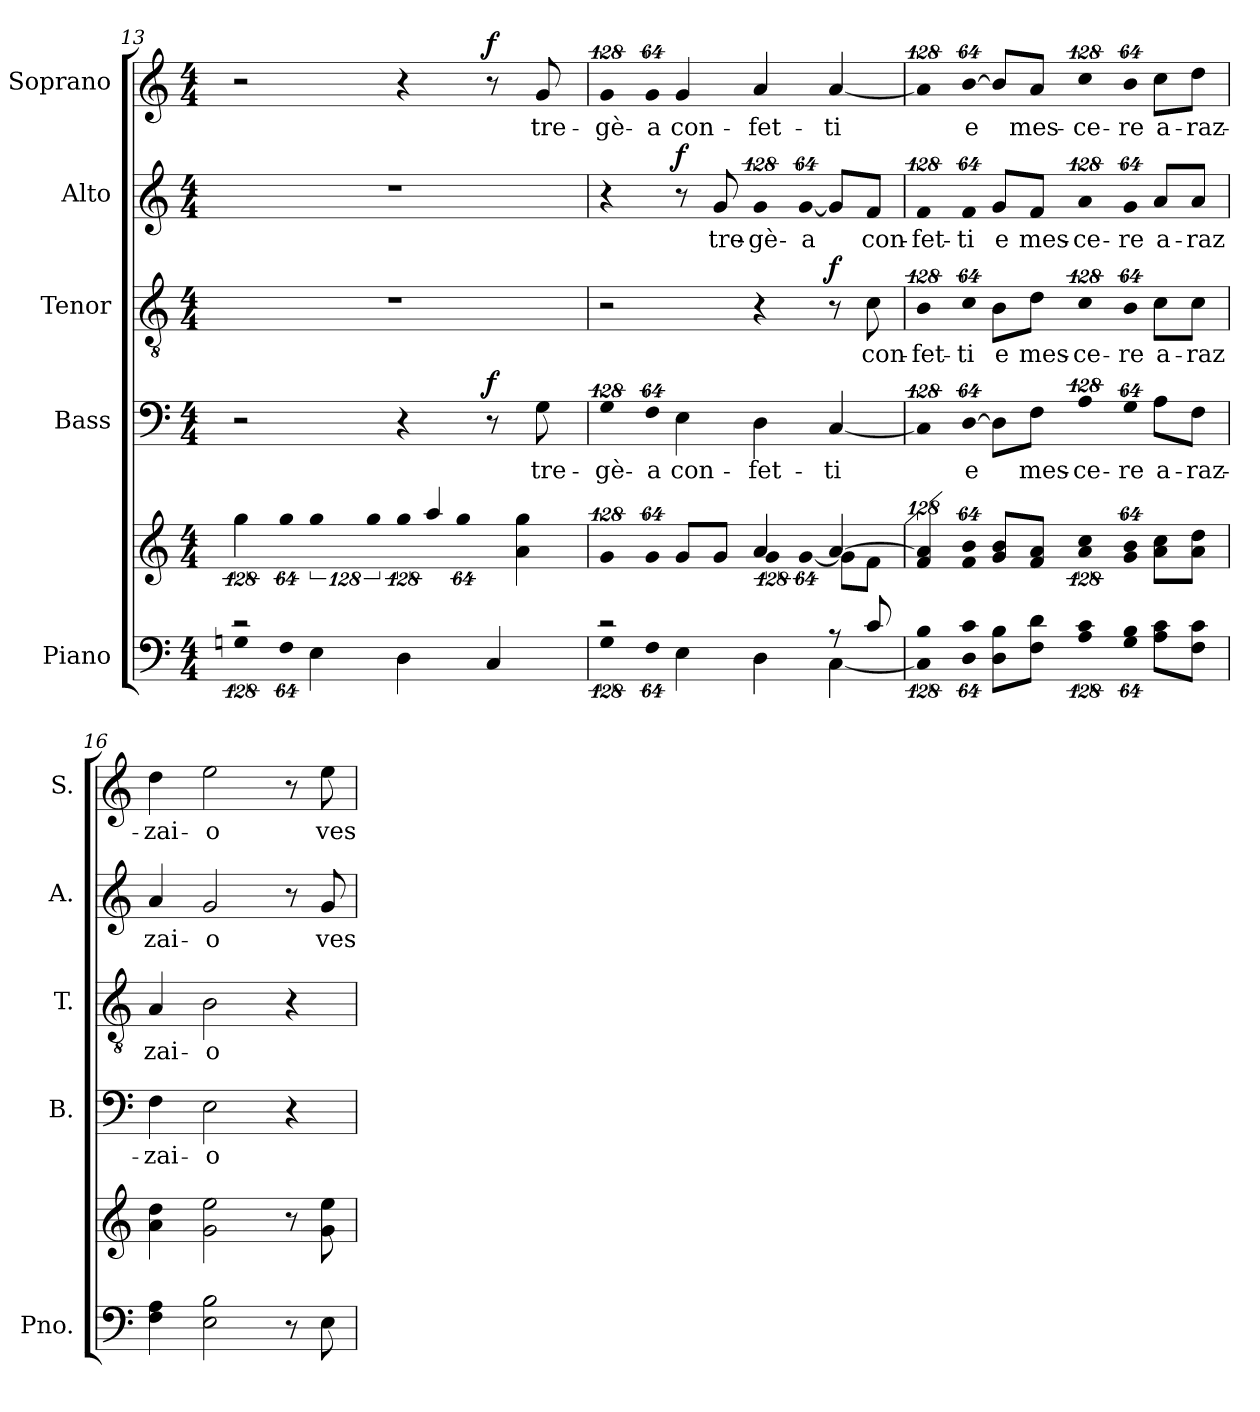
**kern	**kern	**kern	**text	**dynam	**kern	**text	**dynam	**kern	**text	**dynam	**kern	**text	**dynam
*part5	*part5	*part4	*part4	*part4	*part3	*part3	*part3	*part2	*part2	*part2	*part1	*part1	*part1
*staff6	*staff5	*staff4	*staff4	*staff4	*staff3	*staff3	*staff3	*staff2	*staff2	*staff2	*staff1	*staff1	*staff1
*I"Piano	*	*I"Bass	*	*	*I"Tenor	*	*	*I"Alto	*	*	*I"Soprano	*	*
*I'Pno.	*	*I'B.	*	*	*I'T.	*	*	*I'A.	*	*	*I'S.	*	*
*clefF4	*clefG2	*clefF4	*	*	*clefGv2	*	*	*clefG2	*	*	*clefG2	*	*
*	*	*	*	*	*ITrd7c12	*	*	*	*	*	*	*	*
*k[]	*k[]	*k[]	*	*	*k[]	*	*	*k[]	*	*	*k[]	*	*
*C:	*C:	*C:	*	*	*C:	*	*	*C:	*	*	*C:	*	*
*M4/4	*M4/4	*M4/4	*	*	*M4/4	*	*	*M4/4	*	*	*M4/4	*	*
=13	=13	=13	=13	=13	=13	=13	=13	=13	=13	=13	=13	=13	=13
*^	*	*	*	*	*	*	*	*	*	*	*	*	*
!	!LO:N:vis=4	!LO:N:vis=4	!	!	!	!	!	!	!	!	!	!	!	!
*	*	*^	*	*	*	*	*	*	*	*	*	*	*	*
2r	512%85Gni\	512%85ggi\	4ryy	2r	.	.	1r	.	.	1r	.	.	2r	.	.
!	!LO:N:vis=8	!LO:N:vis=8	!	!	!	!	!	!	!	!	!	!	!	!	!
.	512%43Fi\	512%43ggi\	.	.	.	.	.	.	.	.	.	.	.	.	.
!	!	!LO:N:vis=4	!	!	!	!	!	!	!	!	!	!	!	!	!
.	4Ei\	512%85ggi\	8ryy	.	.	.	.	.	.	.	.	.	.	.	.
.	.	.	8ryy	.	.	.	.	.	.	.	.	.	.	.	.
!	!	!LO:N:vis=8	!	!	!	!	!	!	!	!	!	!	!	!	!
.	.	512%43ggi\	.	.	.	.	.	.	.	.	.	.	.	.	.
!	!	!	!LO:N:vis=4	!	!	!	!	!	!	!	!	!	!	!	!
4ryy	4Di\	4aai/	512%85ggi\	4r	.	.	.	.	.	.	.	.	4r	.	.
!	!	!	!LO:N:vis=8	!	!	!	!	!	!	!	!	!	!	!	!
.	.	.	512%43ggi\	.	.	.	.	.	.	.	.	.	.	.	.
4Ci/	4ryy	4ai\ 4ggi	4ryy	8r	.	f	.	.	.	.	.	.	8r	.	f
!	!	!	!	!	!LO:LY:b:color=#000000	!	!	!	!	!	!	!	!	!	!
!	!	!	!	!	!	!	!	!	!	!	!	!	!	!LO:LY:b:color=#000000	!
.	.	.	.	8Gi\	tre-	.	.	.	.	.	.	.	8gi/	tre-	.
=14	=14	=14	=14	=14	=14	=14	=14	=14	=14	=14	=14	=14	=14	=14	=14
!	!LO:N:vis=4	!LO:N:vis=4	!	!LO:N:vis=4	!	!	!	!	!	!	!	!	!	!	!
!	!	!	!	!	!LO:LY:b:color=#000000	!	!	!	!	!	!	!	!LO:N:vis=4	!	!
!	!	!	!	!	!	!	!	!	!	!	!	!	!	!LO:LY:b:color=#000000	!
2r	512%85Gi\	512%85gi/	4ryy	512%85Gi\	-gè-	.	2r	.	.	4r	.	.	512%85gi/	-gè-	.
!	!LO:N:vis=8	!LO:N:vis=8	!	!LO:N:vis=8	!	!	!	!	!	!	!	!	!	!	!
!	!	!	!	!	!LO:LY:b:color=#000000	!	!	!	!	!	!	!	!LO:N:vis=8	!	!
!	!	!	!	!	!	!	!	!	!	!	!	!	!	!LO:LY:b:color=#000000	!
.	512%43Fi\	512%43gi/	.	512%43Fi\	-a	.	.	.	.	.	.	.	512%43gi/	-a	.
!	!	!	!	!	!LO:LY:b:color=#000000	!	!	!	!	!	!	!	!	!	!
!	!	!	!	!	!	!	!	!	!	!	!	!	!	!LO:LY:b:color=#000000	!
.	4Ei\	8gi/L	8ryy	4Ei\	con-	.	.	.	.	8r	.	f	4gi/	con-	.
!	!	!	!	!	!	!	!	!	!	!	!LO:LY:b:color=#000000	!	!	!	!
.	.	8gi/J	8ryy	.	.	.	.	.	.	8gi/	tre-	.	.	.	.
!	!	!	!LO:N:vis=4	!	!	!	!	!	!	!	!	!	!	!	!
!	!	!	!	!	!LO:LY:b:color=#000000	!	!	!	!	!LO:N:vis=4	!	!	!	!	!
!	!	!	!	!	!	!	!	!	!	!	!LO:LY:b:color=#000000	!	!	!	!
!	!	!	!	!	!	!	!	!	!	!	!	!	!	!LO:LY:b:color=#000000	!
4ryy	4Di\	4ai/	512%85gi\	4Di\	-fet-	.	4r	.	.	512%85gi/	-gè-	.	4ai/	-fet-	.
!	!	!	!LO:N:vis=8	!	!	!	!	!	!	!LO:N:vis=8	!	!	!	!	!
!	!	!	!	!	!	!	!	!	!	!	!LO:LY:b:color=#000000	!	!	!	!
.	.	.	[<512%43gi\	.	.	.	.	.	.	[<512%43gi/	-a	.	.	.	.
!	!	!	!	!	!LO:LY:b:color=#000000	!	!	!	!	!	!	!	!	!	!
!	!	!	!	!	!	!	!	!	!	!	!	!	!	!LO:LY:b:color=#000000	!
8r	[<4Ci\	[>4ai/	8gi\L]	[<4Ci/	-ti	.	8r	.	f	8gi/L]	.	.	[<4ai/	-ti	.
!	!	!	!	!	!	!	!	!LO:LY:b:color=#000000	!	!	!	!	!	!	!
!	!	!	!	!	!	!	!	!	!	!	!LO:LY:b:color=#000000	!	!	!	!
8ci/	.	.	8fi\J	.	.	.	8Ci\	con-	.	8fi/J	con-	.	.	.	.
*v	*v	*	*	*	*	*	*	*	*	*	*	*	*	*	*
!!LO:PB:g=z
=15	=15	=15	=15	=15	=15	=15	=15	=15	=15	=15	=15	=15	=15	=15
!LO:N:vis=4	!LO:N:vis=4	!	!LO:N:vis=4	!	!	!LO:N:vis=4	!	!	!	!	!	!	!	!
*	*v	*v	*	*	*	*	*	*	*	*	*	*	*	*
*	*^	*	*	*	*	*	*	*	*	*	*	*	*
!	!	!	!	!	!	!	!LO:LY:b:color=#000000	!	!LO:N:vis=4	!	!	!	!	!
*	*v	*v	*	*	*	*	*	*	*	*	*	*	*	*
*	*^	*	*	*	*	*	*	*	*	*	*	*	*
!	!	!	!	!	!	!	!	!	!	!LO:LY:b:color=#000000	!	!LO:N:vis=4	!	!
*	*v	*v	*	*	*	*	*	*	*	*	*	*	*	*
512%85Ci\] 512%85Bi	512%85fi/ 512%85ai]	512%85Ci/]	.	.	512%85BBi\	-fet-	.	512%85fi/	-fet-	.	512%85ai/]	.	.
!LO:N:vis=8	!LO:N:vis=8	!LO:N:vis=8	!	!	!	!	!	!	!	!	!	!	!
!	!	!	!LO:LY:b:color=#000000	!	!LO:N:vis=8	!	!	!	!	!	!	!	!
!	!	!	!	!	!	!LO:LY:b:color=#000000	!	!LO:N:vis=8	!	!	!	!	!
!	!	!	!	!	!	!	!	!	!LO:LY:b:color=#000000	!	!LO:N:vis=8	!	!
!	!	!	!	!	!	!	!	!	!	!	!	!LO:LY:b:color=#000000	!
512%43Di\ 512%43ci	512%43fi/ 512%43bi	[>512%43Di\	e	.	512%43Ci\	-ti	.	512%43fi/	-ti	.	[>512%43bi\	e	.
!	!	!	!	!	!	!LO:LY:b:color=#000000	!	!	!	!	!	!	!
!	!	!	!	!	!	!	!	!	!LO:LY:b:color=#000000	!	!	!	!
8Di\ 8BiL	8gi/ 8biL	8Di\L]	.	.	8BBi\L	e	.	8gi/L	e	.	8bi/L]	.	.
!	!	!	!LO:LY:b:color=#000000	!	!	!	!	!	!	!	!	!	!
!	!	!	!	!	!	!LO:LY:b:color=#000000	!	!	!	!	!	!	!
!	!	!	!	!	!	!	!	!	!LO:LY:b:color=#000000	!	!	!	!
!	!	!	!	!	!	!	!	!	!	!	!	!LO:LY:b:color=#000000	!
8Fi\ 8diJ	8fi/ 8aiJ	8Fi\J	mes-	.	8Di\J	mes-	.	8fi/J	mes-	.	8ai/J	mes-	.
!LO:N:vis=4	!LO:N:vis=4	!LO:N:vis=4	!	!	!	!	!	!	!	!	!	!	!
!	!	!	!LO:LY:b:color=#000000	!	!LO:N:vis=4	!	!	!	!	!	!	!	!
!	!	!	!	!	!	!LO:LY:b:color=#000000	!	!LO:N:vis=4	!	!	!	!	!
!	!	!	!	!	!	!	!	!	!LO:LY:b:color=#000000	!	!LO:N:vis=4	!	!
!	!	!	!	!	!	!	!	!	!	!	!	!LO:LY:b:color=#000000	!
512%85Ai\ 512%85ci	512%85ai\ 512%85cci	512%85Ai\	-ce-	.	512%85Ci\	-ce-	.	512%85ai/	-ce-	.	512%85cci\	-ce-	.
!LO:N:vis=8	!LO:N:vis=8	!LO:N:vis=8	!	!	!	!	!	!	!	!	!	!	!
!	!	!	!LO:LY:b:color=#000000	!	!LO:N:vis=8	!	!	!	!	!	!	!	!
!	!	!	!	!	!	!LO:LY:b:color=#000000	!	!LO:N:vis=8	!	!	!	!	!
!	!	!	!	!	!	!	!	!	!LO:LY:b:color=#000000	!	!LO:N:vis=8	!	!
!	!	!	!	!	!	!	!	!	!	!	!	!LO:LY:b:color=#000000	!
512%43Gi\ 512%43Bi	512%43gi/ 512%43bi	512%43Gi\	-re	.	512%43BBi\	-re	.	512%43gi/	-re	.	512%43bi\	-re	.
!	!	!	!LO:LY:b:color=#000000	!	!	!	!	!	!	!	!	!	!
!	!	!	!	!	!	!LO:LY:b:color=#000000	!	!	!	!	!	!	!
!	!	!	!	!	!	!	!	!	!LO:LY:b:color=#000000	!	!	!	!
!	!	!	!	!	!	!	!	!	!	!	!	!LO:LY:b:color=#000000	!
8Ai\ 8ciL	8ai\ 8cciL	8Ai\L	a-	.	8Ci\L	a-	.	8ai/L	a-	.	8cci\L	a-	.
!	!	!	!LO:LY:b:color=#000000	!	!	!	!	!	!	!	!	!	!
!	!	!	!	!	!	!LO:LY:b:color=#000000	!	!	!	!	!	!	!
!	!	!	!	!	!	!	!	!	!LO:LY:b:color=#000000	!	!	!	!
!	!	!	!	!	!	!	!	!	!	!	!	!LO:LY:b:color=#000000	!
8Fi\ 8ciJ	8ai\ 8ddiJ	8Fi\J	-raz-	.	8Ci\J	-raz	.	8ai/J	-raz	.	8ddi\J	-raz-	.
=16	=16	=16	=16	=16	=16	=16	=16	=16	=16	=16	=16	=16	=16
!	!	!	!LO:LY:b:color=#000000	!	!	!	!	!	!	!	!	!	!
!	!	!	!	!	!	!LO:LY:b:color=#000000	!	!	!	!	!	!	!
!	!	!	!	!	!	!	!	!	!LO:LY:b:color=#000000	!	!	!	!
!	!	!	!	!	!	!	!	!	!	!	!	!LO:LY:b:color=#000000	!
4Fi\ 4Ai	4ai\ 4ddi	4Fi\	-zai-	.	4AAi/	zai-	.	4ai/	zai-	.	4ddi\	-zai-	.
!	!	!	!LO:LY:b:color=#000000	!	!	!	!	!	!	!	!	!	!
!	!	!	!	!	!	!LO:LY:b:color=#000000	!	!	!	!	!	!	!
!	!	!	!	!	!	!	!	!	!LO:LY:b:color=#000000	!	!	!	!
!	!	!	!	!	!	!	!	!	!	!	!	!LO:LY:b:color=#000000	!
2Ei\ 2Bi	2gi\ 2eei	2Ei\	-o	.	2BBi\	-o	.	2gi/	-o	.	2eei\	-o	.
8r	8r	4r	.	.	4r	.	.	8r	.	.	8r	.	.
!	!	!	!	!	!	!	!	!	!LO:LY:b:color=#000000	!	!	!	!
!	!	!	!	!	!	!	!	!	!	!	!	!LO:LY:b:color=#000000	!
8Ei\	8gi\ 8eei	.	.	.	.	.	.	8gi/	ves-	.	8eei\	ves-	.
=	=	=	=	=	=	=	=	=	=	=	=	=	=
*-	*-	*-	*-	*-	*-	*-	*-	*-	*-	*-	*-	*-	*-
